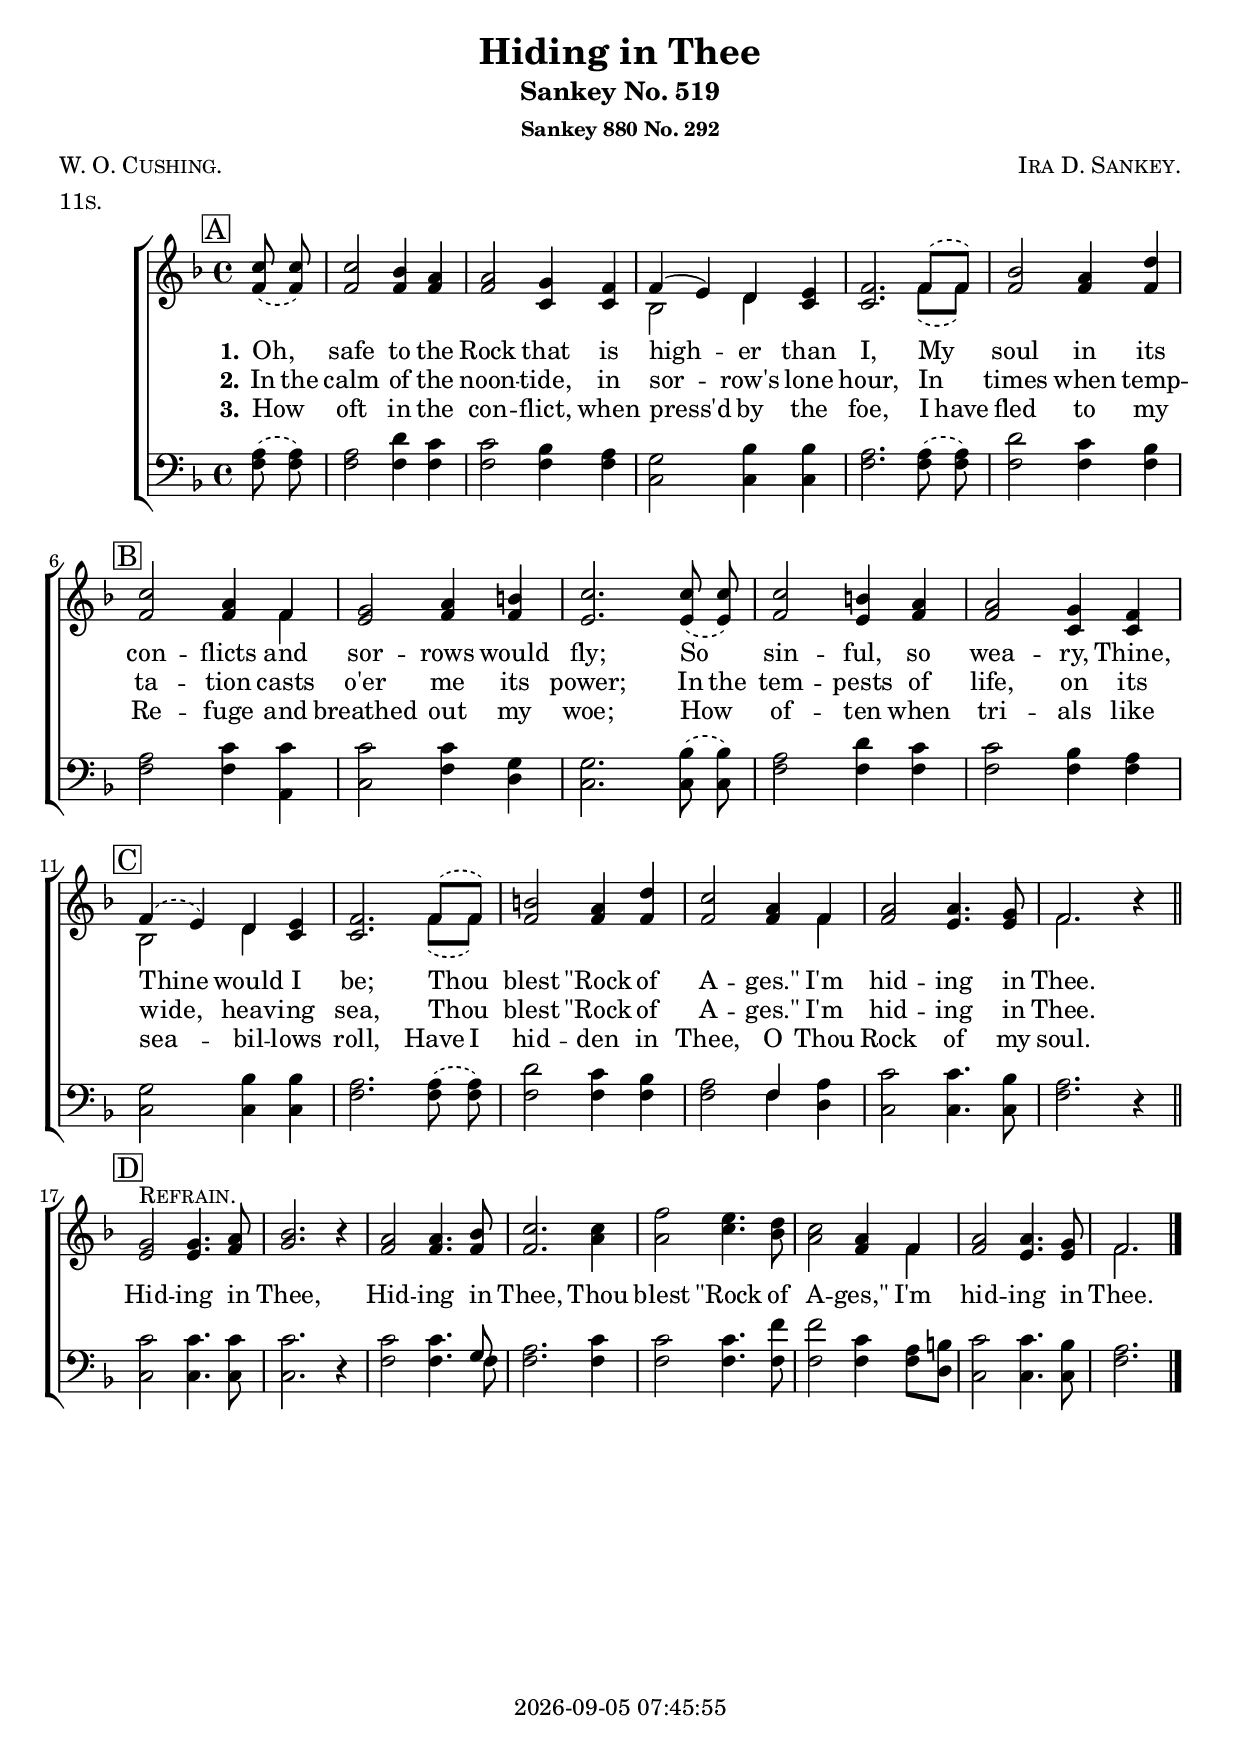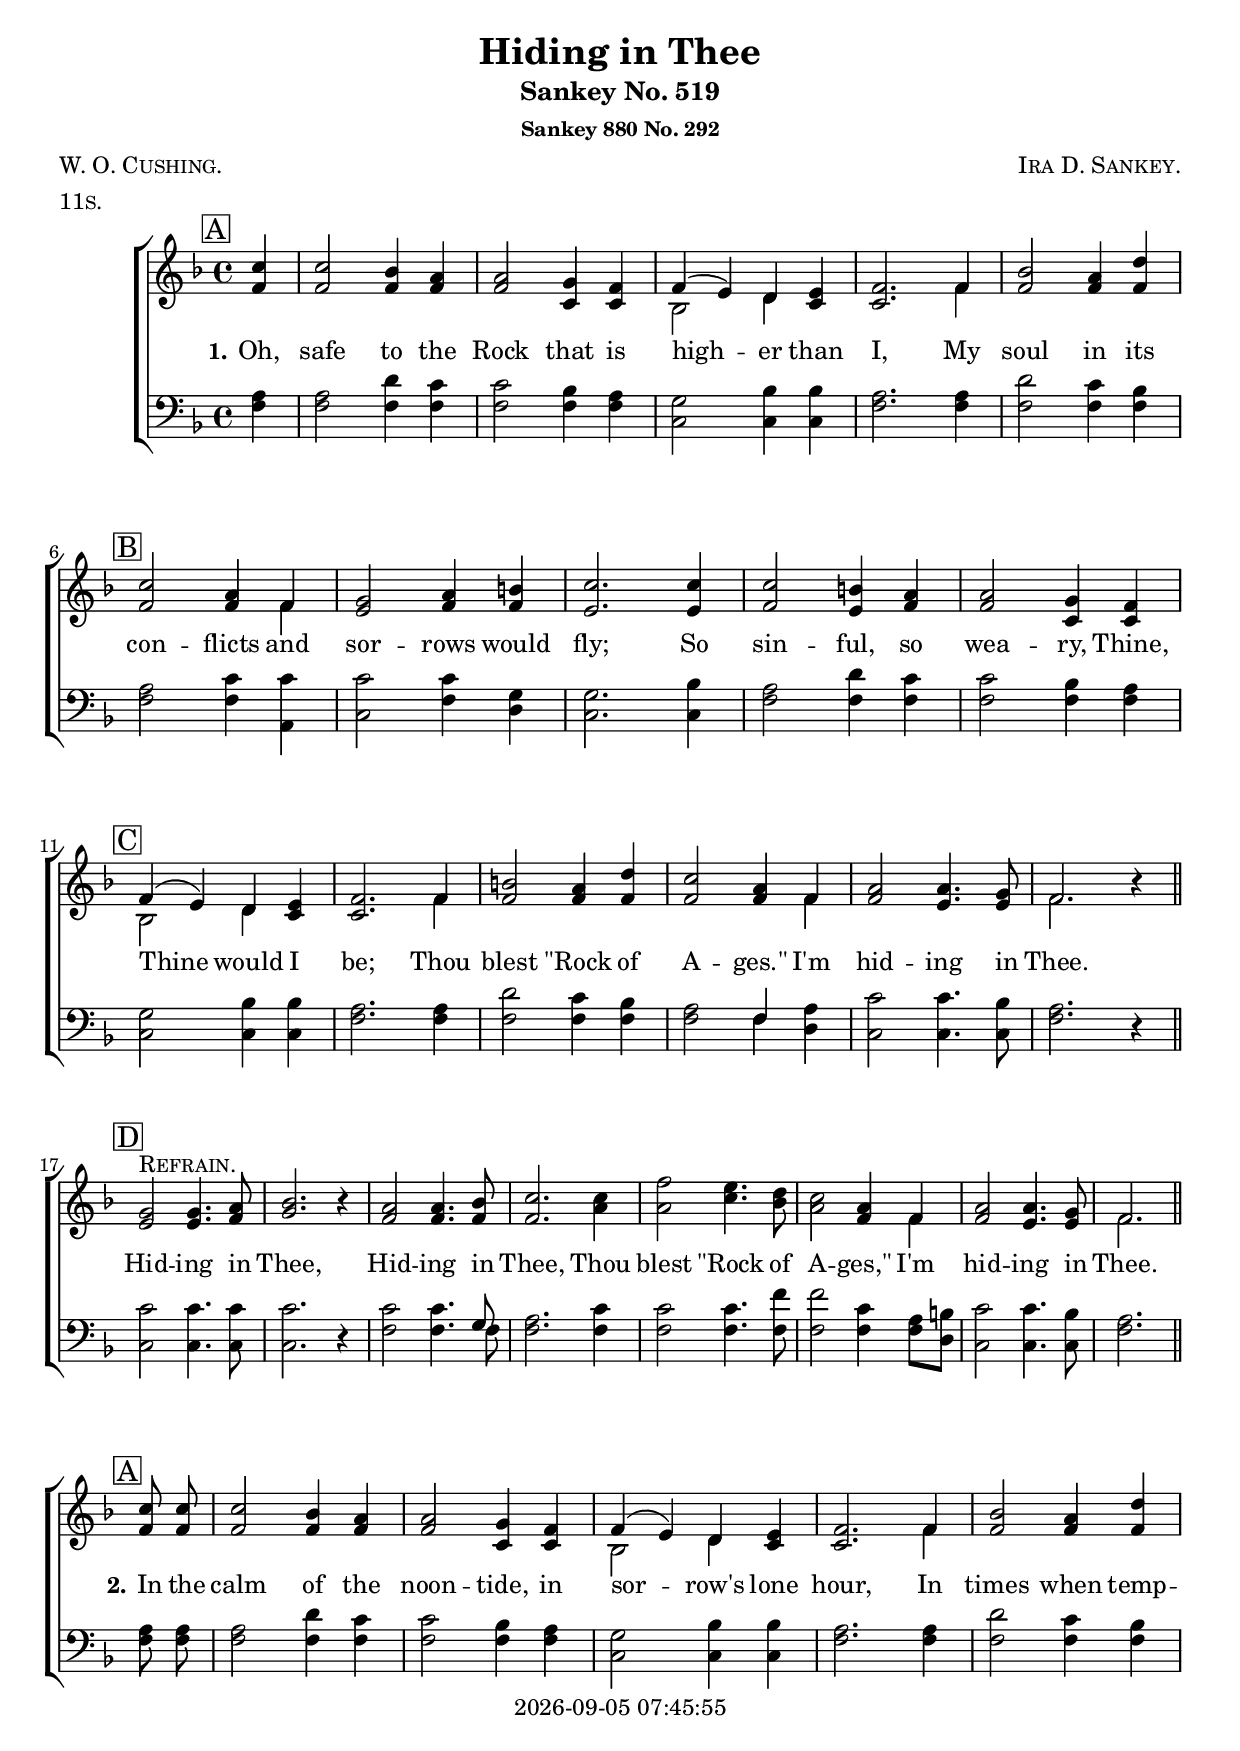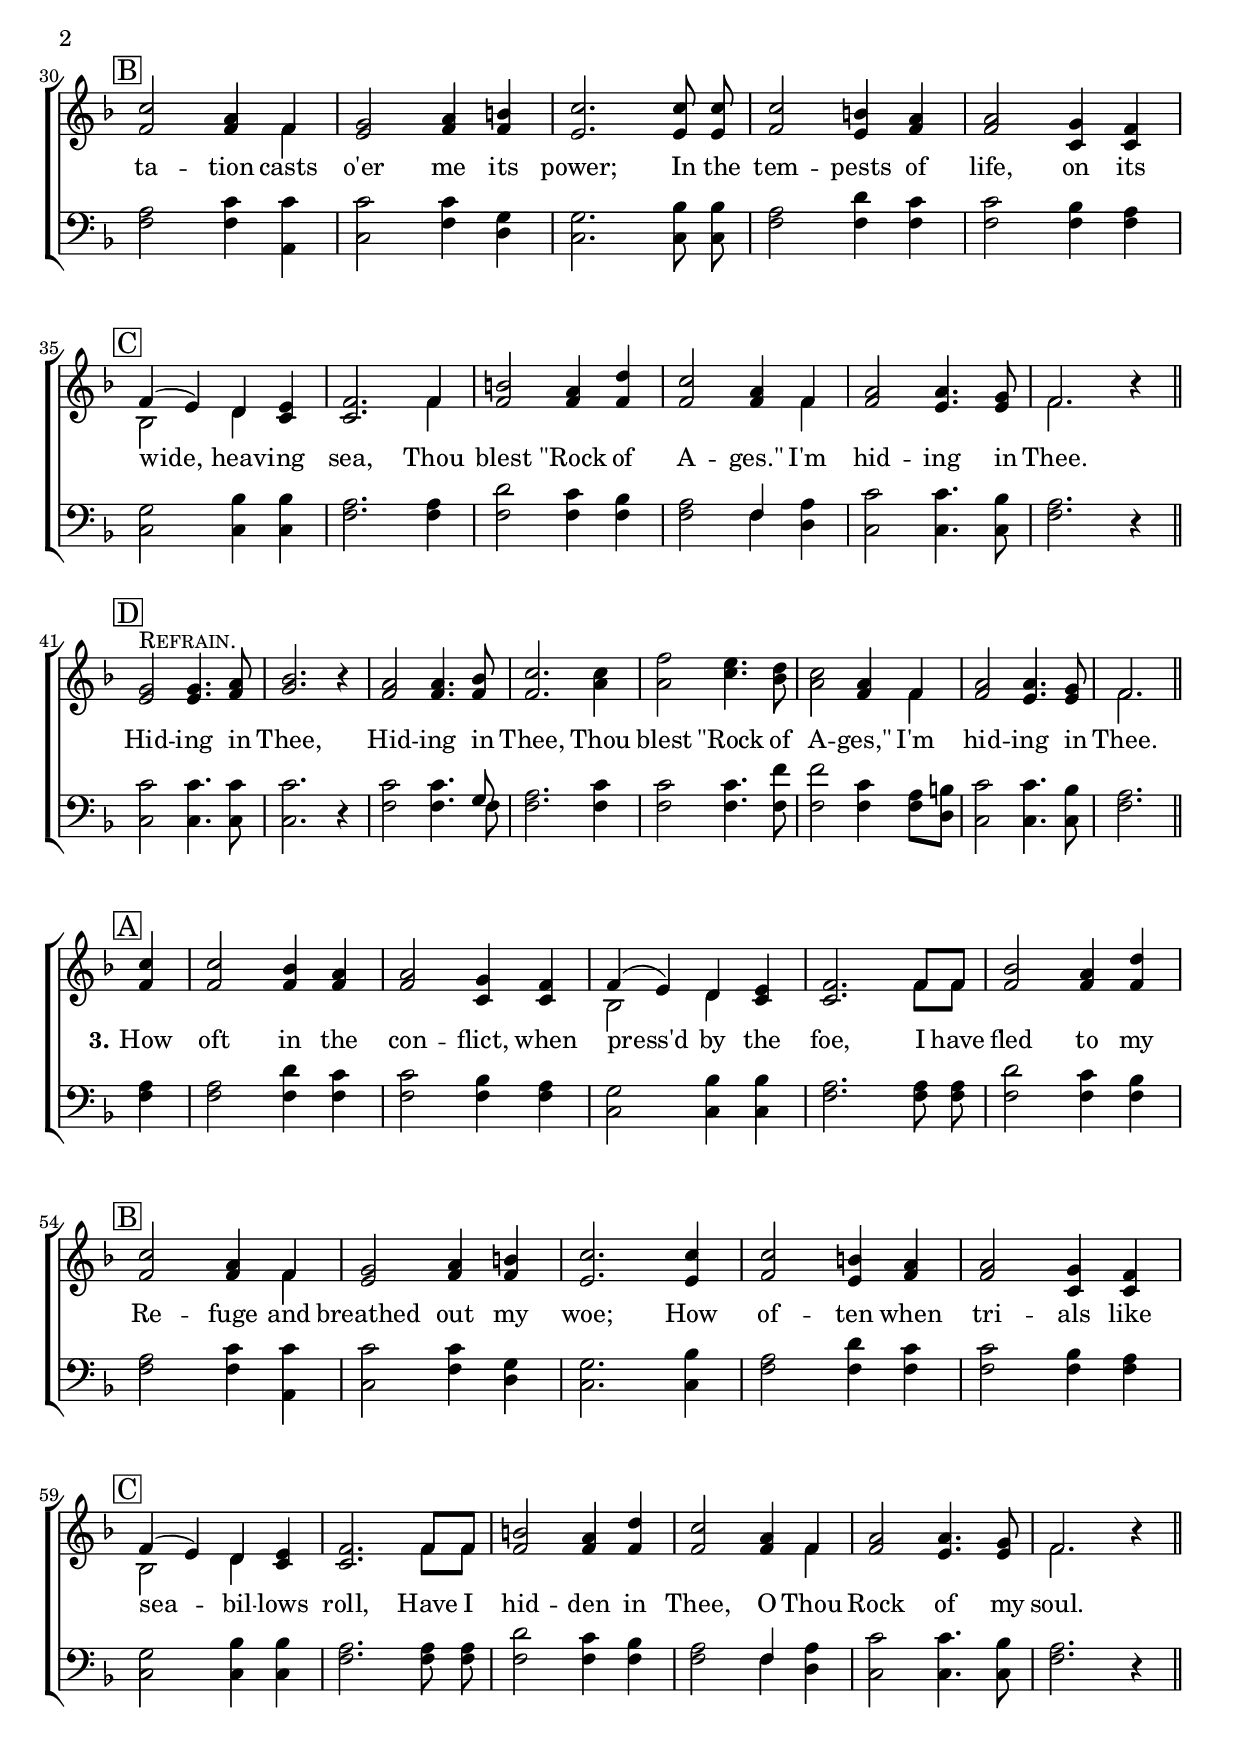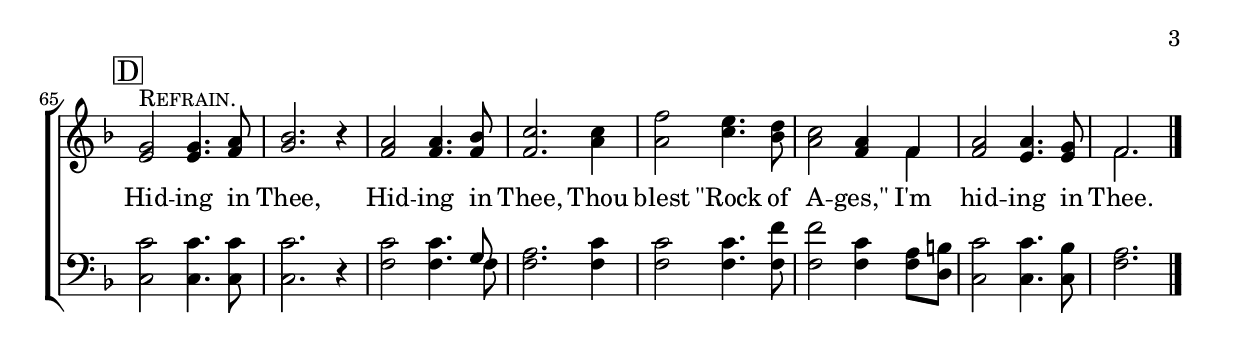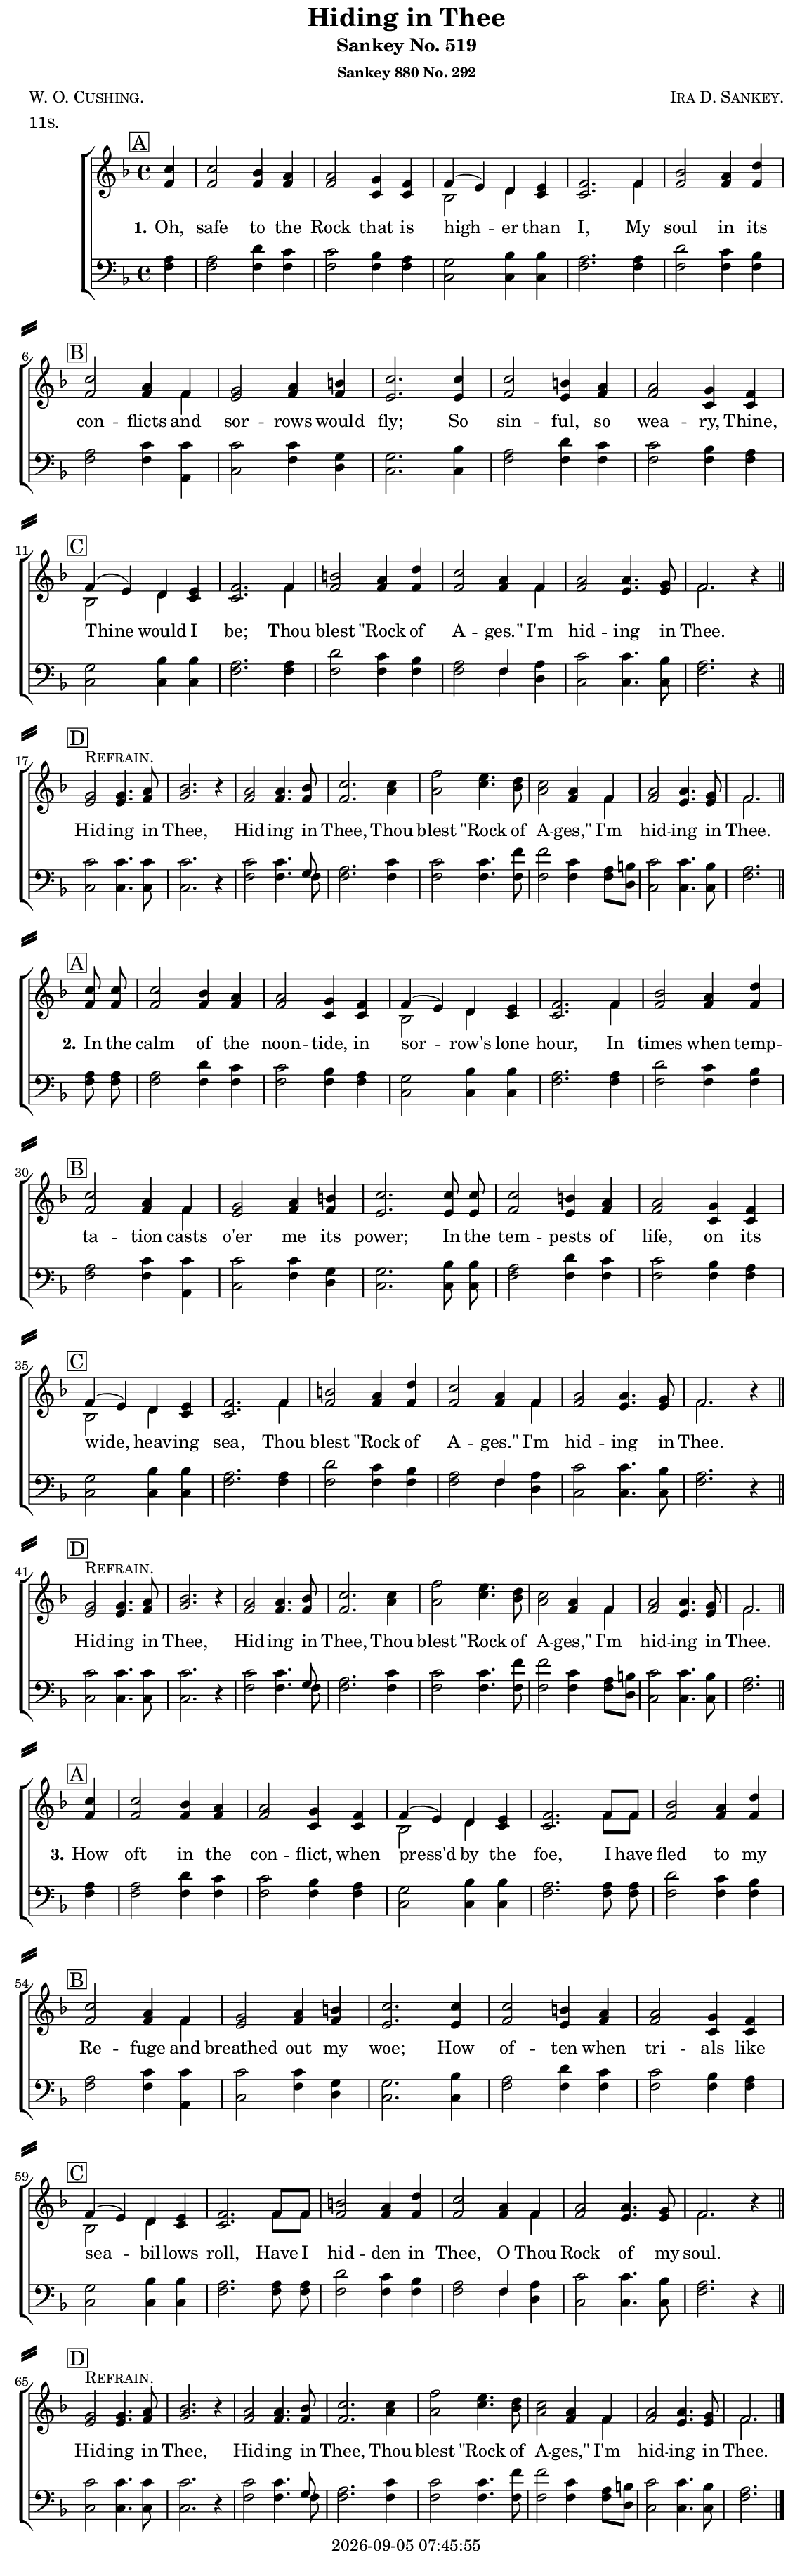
\version "2.22.1"

\include "articulate.ly"

today = #(strftime "%Y-%m-%d %H:%M:%S" (localtime (current-time)))

\header {
% centered at top
%  dedication  = "dedication"
  title       = "Hiding in Thee"
  subtitle    = "Sankey No. 519"
  subsubtitle = "Sankey 880 No. 292"
%  instrument  = "instrument"
  
% arrangement of following lines:
%
%  poet    composer
%  meter   arranger
%  piece       opus

  composer    = \markup\smallCaps "Ira D. Sankey."
%  arranger    = "arranger"
%  opus        = "opus"

  poet        = \markup\smallCaps "W. O. Cushing."
  meter       = \markup\smallCaps "11s."
%  piece       = \markup\smallCaps "piece"

% centered at bottom
% tagline     = "tagline" % default lilypond version
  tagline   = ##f
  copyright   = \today
}

% #(set-global-staff-size 16)

global = {
  \key f \major
  \time 4/4
  \partial 4
}

RehearsalTrack = {
% \set Score.currentBarNumber = #5
  \mark \markup { \box "A" } s4 s1*5
  \mark \markup { \box "B" }    s1*5
  \mark \markup { \box "C" }    s1*6
  \mark \markup { \box "D" }    s1*7 s2.
}

TempoTrack = {
  \set Score.tempoHideNote = ##t
  \tempo 4=120
}

nl = { \bar "||" \break }

soprano = \relative {
  \autoBeamOff
  \tag #'dash    {\slurDashed c''8(8) \slurSolid | }
  \tag #'(v1 v3) {            c4                 | }
  \tag #'v2      {            c8   8             | }
  c2 bes4 a | 2 g4 f | f(e) d e |
  \tag #'dash    {f2. \slurDashed 8(8) \slurSolid | }
  \tag #'(v1 v2) {f2.             4               | }
  \tag #'v3      {f2.             8 8             | }
  bes2 a4 d |
  c2 a4 f | g2 a4 b | % B
  \tag #'dash    {c2. \slurDashed 8(8) \slurSolid |}
  \tag #'(v1 v3) {c2.             4               |}
  \tag #'v2      {c2.             8 8             |}
  c2 b4 a | 2 g4 f |
  f4(e) d e | % C
  \tag #'dash    {f2. \slurDashed 8(8) \slurSolid |}
  \tag #'(v1 v2) {f2.             4               |}
  \tag #'v3      {f2.             8 8             |}
  b2 a4 d | c2 a4 f | a2 4. g8 | f2. r4 \bar "||" \break |
  g2^\markup\smallCaps Refrain.  4. a8 | bes2. r4 | a2 4. bes8 | c2. 4 | f2 e4. d8 | c2 a4 f | a2 4. g8 | f2. % D
}

alto = \relative {
  \autoBeamOff
  \tag #'dash    {\slurDashed f'8(8) \slurSolid |}
  \tag #'(v1 v3) {            f 4               |}
  \tag #'v2      {            f 8 8             |}
  f2 4 4 | f2 c4 4 | bes2 d4 c |
  \tag #'dash    {c2. \slurDashed f8(8) \slurSolid |}
  \tag #'(v1 v2) {c2.             f4               |}
  \tag #'v3      {c2.             f8 8             |}
  f2 4 4 |
  f2 4 4 | e2 f4 4 | % B
  \tag #'dash    {e2. \slurDashed 8(8) \slurSolid |}
  \tag #'(v1 v3) {e2.             4               |}
  \tag #'v2      {e2.             8 8             |}
  f2 e4 f | f2 c4 4 |
  bes2 d4 c | % C
  \tag #'dash    {c2. \slurDashed f8(8) |}
  \tag #'(v1 v2) {c2.             f4    |}
  \tag #'v3      {c2.             f8 8  |}
  f2 4 4 | 2 4 4 | 2 e4. 8 | f2. r4 |
  e2 4. f8 | g2. r4 | f2 4. 8 | 2. a4 | 2 c4. bes8 | a2 f4 4 | 2 e4. 8 | f2.
}

tenor = \relative {
  \autoBeamOff
  \tag #'dash    {\slurDashed a8(8) \slurSolid |}
  \tag #'(v1 v3) {            a4               |}
  \tag #'v2      {            a8 8             |}
  a2 d4 c | 2 bes4 a | g2 bes4 4 |
  \tag #'dash    {a2. \slurDashed 8(8) \slurSolid |}
  \tag #'(v1 v2) {a2.             4               |}
  \tag #'v3      {a2.             8 8             |}
  d2 c4 bes |
  a2 c4 4 | 2 4 g | % B
  \tag #'dash    {g2. \slurDashed bes8(8) \slurSolid |}
  \tag #'(v1 v3) {g2.             bes4               |}
  \tag #'v2      {g2.             bes8 8             |}
  a2 d4 c | c2 bes4 a |
  g2 bes4 4 | % C
  \tag #'dash    {a2. \slurDashed 8(8) \slurSolid |}
  \tag #'(v1 v2) {a2.             4               |}
  \tag #'v3      {a2.             8 8             |}
  d2 c4 bes | a2 f4 a | c2 4. bes8 | a2. r4 |
  c2 4. 8 | 2. r4 | 2 4. g8 | a2. c4 | 2 4. f8 | 2 c4 a8[b] | c2 4. bes8 | a2.
}

bass = \relative {
  \autoBeamOff
  \tag #'dash    {\slurDashed f8(8) \slurSolid |}
  \tag #'(v1 v3) {            f4               |}
  \tag #'v2      {            f8 8             |}
  f2 4 4 | 2 4 4 | c2 4 4 |
  \tag #'dash    {f2. \slurDashed 8(8) \slurSolid |}
  \tag #'(v1 v2) {f2.             4               |}
  \tag #'v3      {f2.             8 8             |}
  f2 4 4 |
  f2 4 a, | c2 f4 d | % B
  \tag #'dash    {c2. \slurDashed 8(8) \slurSolid |}
  \tag #'(v1 v3) {c2.             4               |}
  \tag #'v2      {c2.             8 8             |}
  f2 4 4 | 2 4 4 |
  c2 4 4 | % C
  \tag #'dash    {f2. \slurDashed 8(8) \slurSolid |}
  \tag #'(v1 v2) {f2.             4               |}
  \tag #'v3      {f2.             8 8             |}
  f2 4 4 | 2 4 d | c2 4. 8 | f2. r4 |
  c2 4. 8 | 2. r4 | f2 4. 8 | 2. 4 | 2 4. 8 | 2 4 8[d] | c2 4. 8 | f2.
}

nom  = {   \set ignoreMelismata = ##t }
yesm = { \unset ignoreMelismata       }

chorus = \lyricmode {
  Hid -- ing in Thee, Hid -- ing in Thee,
  Thou blest "\"Rock" of A -- "ges,\""
  I'm hid -- ing in Thee.
}

chorusMen = \lyricmode {
}

verses = 3

wordsOne = \lyricmode {
  \set stanza = "1."
  Oh, safe to the Rock that is high -- er than I,
  My soul in its con -- flicts and sor -- rows would fly;
  So sin -- ful, so wea -- ry, Thine, Thine would I be;
  Thou blest "\"Rock" of A -- "ges.\""
  I'm hid -- ing in Thee.
}
  
wordsTwo = \lyricmode {
  \set stanza = "2."
  \nom In the \yesm calm of the noon -- tide, in sor -- row's lone hour,
  In times when temp -- ta -- tion casts o'er me its power;
  \nom In the \yesm tem -- pests of life, on its wide, heav -- ing sea,
  Thou blest "\"Rock" of A -- "ges.\""
  I'm hid -- ing in Thee.
}
  
wordsThree = \lyricmode {
  \set stanza = "3."
  How oft in the con -- flict, when press'd by the foe,
  \nom I have \yesm fled to my Re -- fuge and breathed out my woe;
  How of -- ten when tri -- als like sea -- bil -- lows roll,
  \nom Have I \yesm hid -- den in Thee, O Thou Rock of my soul.
}

wordsMidi = \lyricmode {
  \set stanza = "1."
  "Oh, " "safe " "to " "the " "Rock " "that " "is " high "er " "than " "I, "
  "\nMy " "soul " "in " "its " con "flicts " "and " sor "rows " "would " "fly; "
  "\nSo " sin "ful, " "so " wea "ry, " "Thine, " "Thine " "would " "I " "be; "
  "\nThou " "blest " "\"Rock " "of " A "ges.\" "
  "\nI'm " hid "ing " "in " "Thee. "
  "\nHid" "ing " "in " "Thee, " Hid "ing " "in " "Thee, "
  "\nThou " "blest " "\"Rock " "of " A "ges,\" "
  "\nI'm " hid "ing " "in " "Thee.\n"

  \set stanza = "2."
  "\nIn " "the " "calm " "of " "the " noon "tide, " "in " sor "row's " "lone " "hour, "
  "\nIn " "times " "when " temp ta "tion " "casts " "o'er " "me " "its " "power; "
  "\nIn " "the " tem "pests " "of " "life, " "on " "its " "wide, " heav "ing " "sea, "
  "\nThou " "blest " "\"Rock " "of " A "ges.\" "
  "\nI'm " hid "ing " "in " "Thee. "
  "\nHid" "ing " "in " "Thee, " Hid "ing " "in " "Thee, "
  "\nThou " "blest " "\"Rock " "of " A "ges,\" "
  "\nI'm " hid "ing " "in " "Thee.\n"

  \set stanza = "3."
  "\nHow " "oft " "in " "the " con "flict, " "when " "press'd " "by " "the " "foe, "
  "\nI " "have " "fled " "to " "my " Re "fuge " "and " "breathed " "out " "my " "woe; "
  "\nHow " of "ten " "when " tri "als " "like " sea bil "lows " "roll, "
  "\nHave " "I " hid "den " "in " "Thee, " "O " "Thou " "Rock " "of " "my " "soul. "
  "\nHid" "ing " "in " "Thee, " Hid "ing " "in " "Thee, "
  "\nThou " "blest " "\"Rock " "of " A "ges,\" "
  "\nI'm " hid "ing " "in " "Thee. "
}

wordsMidiMen = \lyricmode {
}

\book {
  \bookOutputSuffix "midi"
  \score {
%    \articulate
        \new ChoirStaff <<
                                % Soprano staff
          \new Staff = soprano
          <<
            \new Voice { \repeat unfold \verses \TempoTrack     }
            \new Voice { \global
                         \keepWithTag #'v1 \soprano
                         \keepWithTag #'v2 \soprano
                         \keepWithTag #'v3 \soprano
                         \bar "|." }
            \addlyrics \wordsMidi
          >>
                                % Alto staff
          \new Staff = alto
          <<
            \new Voice { \global
                         \keepWithTag #'v1 \alto \nl
                         \keepWithTag #'v2 \alto \nl
                         \keepWithTag #'v3 \alto \nl
                         \bar "|." }
          >>
                                % Tenor staff
          \new Staff = tenor
          <<
            \clef "treble_8"
            \new Voice { \global
                         \keepWithTag #'v1 \tenor
                         \keepWithTag #'v2 \tenor
                         \keepWithTag #'v3 \tenor
                       }
            \addlyrics \wordsMidiMen
          >>
                                % Bass staff
          \new Staff = bass
          <<
            \clef "bass"
            \new Voice { \global
                         \keepWithTag #'v1 \bass
                         \keepWithTag #'v2 \bass
                         \keepWithTag #'v3 \bass
                       }
          >>
        >>
    \midi {}
  }
}

\book {
  \bookOutputSuffix "repeat"
  \score {
        \new ChoirStaff <<
                                  % Joint soprano/alto staff
          \new Staff = women \with { printPartCombineTexts = ##f }
          <<
            \new Voice \RehearsalTrack
            \new Voice \TempoTrack
            \new NullVoice = "aligner" \keepWithTag #'dash \soprano
            \new Voice \partCombine #'(2 . 88) { \global \keepWithTag #'dash \soprano \bar "|." } { \global \keepWithTag #'dash \alto }
            \new Lyrics \lyricsto "aligner" { \wordsOne \chorus }
            \new Lyrics \lyricsto "aligner"   \wordsTwo
            \new Lyrics \lyricsto "aligner"   \wordsThree
          >>
                                  % Joint tenor/bass staff
          \new Staff = men \with { printPartCombineTexts = ##f }
          <<
            \clef "bass"
            \new Voice \partCombine #'(2 . 88) { \global \keepWithTag #'dash \tenor } { \global \keepWithTag #'dash \bass }
            \new NullVoice = alignerT { \keepWithTag #'dash \tenor }
          >>
          \new Lyrics \with {alignAboveContext = men} \lyricsto alignerT \chorusMen
        >>
    \layout {
      indent = 1.5\cm
      \pointAndClickOff
      \context {
        \Staff \RemoveAllEmptyStaves
      }
    }
  }
}

singlescore = {
        \new ChoirStaff <<
                                  % Joint soprano/alto staff
          \new Staff = women \with { printPartCombineTexts = ##f }
          <<
            \new Voice { \repeat unfold \verses \RehearsalTrack }
            \new Voice { \repeat unfold \verses \TempoTrack }
            \new NullVoice = "aligner" {
              \keepWithTag #'v1 \soprano
              \keepWithTag #'v2 \soprano
              \keepWithTag #'v3 \soprano
            }
            \new Voice \partCombine #'(2 . 88) { \global
                                                 \keepWithTag #'v1 \soprano
                                                 \keepWithTag #'v2 \soprano
                                                 \keepWithTag #'v3 \soprano
                                                 \bar "|." }
            { \global
              \keepWithTag #'v1 \alto \nl
              \keepWithTag #'v2 \alto \nl
              \keepWithTag #'v3 \alto \nl
              \bar "|." }
            \new Lyrics \lyricsto "aligner" { \wordsOne   \chorus
                                              \wordsTwo   \chorus
                                              \wordsThree \chorus
                                            }
          >>
                                  % Joint tenor/bass staff
          \new Staff = men \with { printPartCombineTexts = ##f }
          <<
            \clef "bass"
            \new Voice \partCombine #'(2 . 88) { \global
                                                 \keepWithTag #'v1 \tenor
                                                 \keepWithTag #'v2 \tenor
                                                 \keepWithTag #'v3 \tenor
                                               }
            { \global
              \keepWithTag #'v1 \bass
              \keepWithTag #'v2 \bass
              \keepWithTag #'v3 \bass
            }
            \new NullVoice = alignerT {
              \keepWithTag #'v1 \tenor
              \keepWithTag #'v2 \tenor
              \keepWithTag #'v3 \tenor
            }
          >>
          \new Lyrics \with {alignAboveContext = men} \lyricsto alignerT { \repeat unfold \verses \chorusMen }
        >>
}

\book {
  \bookOutputSuffix "single"
  \score {
    \singlescore
    \layout {
      indent = 1.5\cm
      \pointAndClickOff
      \context {
        \Staff \RemoveAllEmptyStaves
      }
    }
  }
}

\book {
  \bookOutputSuffix "singlepage"
  \paper {
    top-margin = 0
    left-margin = 7
    right-margin = 1
    paper-width = 190\mm
    page-breaking = #ly:one-page-breaking
    system-system-spacing.basic-distance = #15
    system-separator-markup = \slashSeparator
  }
  \score {
    \singlescore
    \layout {
      indent = 1.5\cm
      \pointAndClickOff
      \context {
        \Staff \RemoveAllEmptyStaves
      }
    }
  }
}
